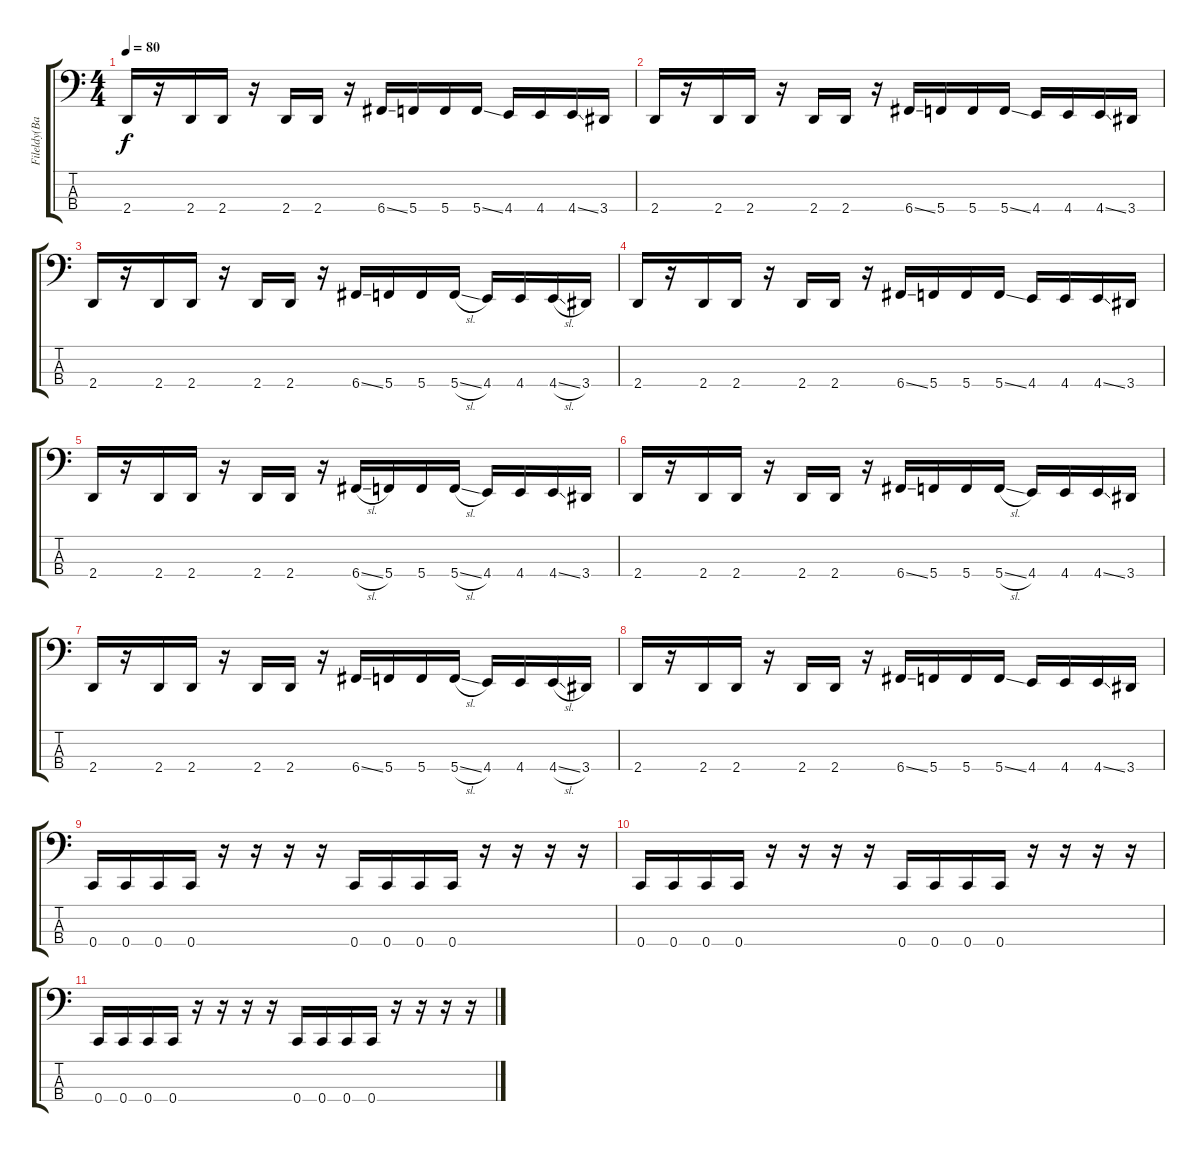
\track ("Fileldy(Bass)" "Fileldy(Ba") {instrument slapbass1}
\staff {score tabs}
\tuning (F2 C2 G1 C1) {hide}
\ts (4 4)
\tempo 80
\clef f4
\ks c
2.4.16{dy f} r.16 2.4.16 2.4.16 r.16 2.4.16 2.4.16 r.16 6.4{ss}.16 5.4.16 5.4.16 5.4{ss}.16 4.4.16 4.4.16 4.4{ss}.16 3.4.16 |
2.4.16 r.16 2.4.16 2.4.16 r.16 2.4.16 2.4.16 r.16 6.4{ss}.16 5.4.16 5.4.16 5.4{ss}.16 4.4.16 4.4.16 4.4{ss}.16 3.4.16 |
2.4.16 r.16 2.4.16 2.4.16 r.16 2.4.16 2.4.16 r.16 6.4{ss}.16 5.4.16 5.4.16 5.4{sl}.16 4.4.16 4.4.16 4.4{sl}.16 3.4.16 |
2.4.16 r.16 2.4.16 2.4.16 r.16 2.4.16 2.4.16 r.16 6.4{ss}.16 5.4.16 5.4.16 5.4{ss}.16 4.4.16 4.4.16 4.4{ss}.16 3.4.16 |
2.4.16 r.16 2.4.16 2.4.16 r.16 2.4.16 2.4.16 r.16 6.4{sl}.16 5.4.16 5.4.16 5.4{sl}.16 4.4.16 4.4.16 4.4{ss}.16 3.4.16 |
2.4.16 r.16 2.4.16 2.4.16 r.16 2.4.16 2.4.16 r.16 6.4{ss}.16 5.4.16 5.4.16 5.4{sl}.16 4.4.16 4.4.16 4.4{ss}.16 3.4.16 |
2.4.16 r.16 2.4.16 2.4.16 r.16 2.4.16 2.4.16 r.16 6.4{ss}.16 5.4.16 5.4.16 5.4{sl}.16 4.4.16 4.4.16 4.4{sl}.16 3.4.16 |
2.4.16 r.16 2.4.16 2.4.16 r.16 2.4.16 2.4.16 r.16 6.4{ss}.16 5.4.16 5.4.16 5.4{ss}.16 4.4.16 4.4.16 4.4{ss}.16 3.4.16 |
0.4.16 0.4.16 0.4.16 0.4.16 r.16 r.16 r.16 r.16 0.4.16 0.4.16 0.4.16 0.4.16 r.16 r.16 r.16 r.16 |
0.4.16 0.4.16 0.4.16 0.4.16 r.16 r.16 r.16 r.16 0.4.16 0.4.16 0.4.16 0.4.16 r.16 r.16 r.16 r.16 |
0.4.16 0.4.16 0.4.16 0.4.16 r.16 r.16 r.16 r.16 0.4.16 0.4.16 0.4.16 0.4.16 r.16 r.16 r.16 r.16
